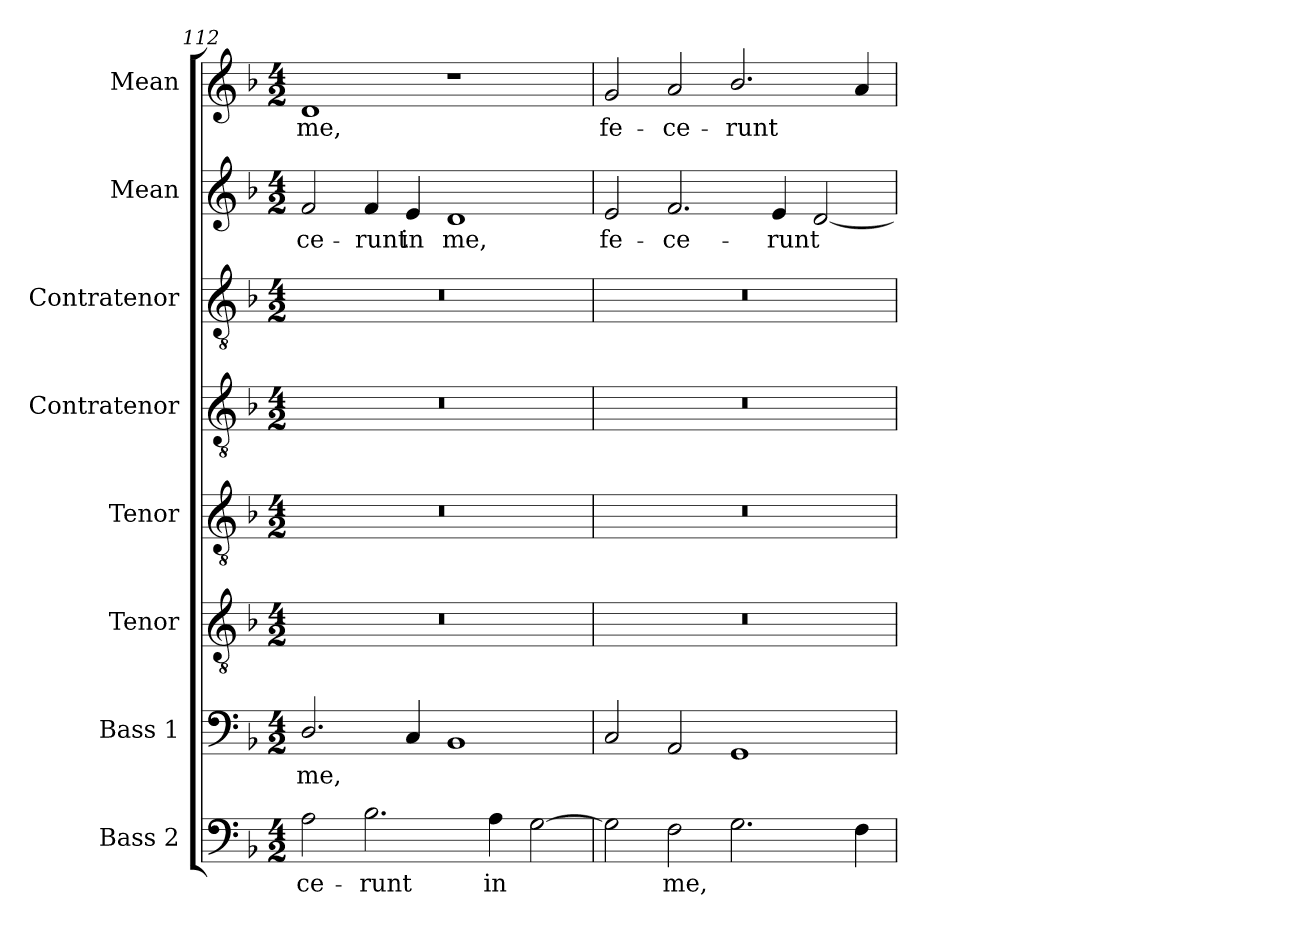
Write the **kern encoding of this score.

**kern	**text	**kern	**text	**kern	**kern	**kern	**kern	**kern	**text	**kern	**text
*part8	*part8	*part7	*part7	*part6	*part5	*part4	*part3	*part2	*part2	*part1	*part1
*staff8	*staff8	*staff7	*staff7	*staff6	*staff5	*staff4	*staff3	*staff2	*staff2	*staff1	*staff1
*I"Bass 2	*	*I"Bass 1	*	*I"Tenor	*I"Tenor	*I"Contratenor	*I"Contratenor	*I"Mean	*	*I"Mean	*
*I'B2.	*	*I'B1.	*	*I'T.	*I'T.	*I'Ct.	*I'Ct.	*I'M.	*	*I'M.	*
*clefF4	*	*clefF4	*	*clefGv2	*clefGv2	*clefGv2	*clefGv2	*clefG2	*	*clefG2	*
*	*	*	*	*ITrd7c12	*ITrd7c12	*ITrd7c12	*ITrd7c12	*	*	*	*
*k[b-]	*	*k[b-]	*	*k[b-]	*k[b-]	*k[b-]	*k[b-]	*k[b-]	*	*k[b-]	*
*F:	*	*F:	*	*F:	*F:	*F:	*F:	*F:	*	*F:	*
*M4/2	*	*M4/2	*	*M4/2	*M4/2	*M4/2	*M4/2	*M4/2	*	*M4/2	*
=112	=112	=112	=112	=112	=112	=112	=112	=112	=112	=112	=112
!	!LO:LY:b:color=#000000	!	!	!	!	!	!	!	!	!	!
!	!	!	!LO:LY:b:color=#000000	!LO:N:vis=1	!LO:N:vis=1	!LO:N:vis=1	!LO:N:vis=1	!	!	!	!
!	!	!	!	!	!	!	!	!	!LO:LY:b:color=#000000	!	!
!	!	!	!	!	!	!	!	!	!	!	!LO:LY:b:color=#000000
2Ai\	-ce-	2.Di/	me,	0r	0r	0r	0r	2fi/	-ce-	1di	me,
!	!LO:LY:b:color=#000000	!	!	!	!	!	!	!	!	!	!
!	!	!	!	!	!	!	!	!	!LO:LY:b:color=#000000	!	!
2.B-i\	-runt	.	.	.	.	.	.	4fi/	-runt	.	.
!	!	!	!	!	!	!	!	!	!LO:LY:b:color=#000000	!	!
.	.	4Ci/	.	.	.	.	.	4ei/	in	.	.
!	!	!	!	!	!	!	!	!	!LO:LY:b:color=#000000	!	!
.	.	1BB-i	.	.	.	.	.	1di	me,	1r	.
!	!LO:LY:b:color=#000000	!	!	!	!	!	!	!	!	!	!
4Ai\	in	.	.	.	.	.	.	.	.	.	.
[2Gi\	.	.	.	.	.	.	.	.	.	.	.
!!LO:LB:g=z
=113	=113	=113	=113	=113	=113	=113	=113	=113	=113	=113	=113
!	!	!	!	!LO:N:vis=1	!LO:N:vis=1	!LO:N:vis=1	!LO:N:vis=1	!	!	!	!
!	!	!	!	!	!	!	!	!	!LO:LY:b:color=#000000	!	!
!	!	!	!	!	!	!	!	!	!	!	!LO:LY:b:color=#000000
2Gi\]	.	2Ci/	.	0r	0r	0r	0r	2ei/	fe-	2gi/	fe-
!	!LO:LY:b:color=#000000	!	!	!	!	!	!	!	!	!	!
!	!	!	!	!	!	!	!	!	!LO:LY:b:color=#000000	!	!
!	!	!	!	!	!	!	!	!	!	!	!LO:LY:b:color=#000000
2Fi\	me,	2AAi/	.	.	.	.	.	2.fi/	-ce-	2ai/	-ce-
!	!	!	!	!	!	!	!	!	!	!	!LO:LY:b:color=#000000
2.Gi\	.	1GGi	.	.	.	.	.	.	.	2.b-i/	-runt
!	!	!	!	!	!	!	!	!	!LO:LY:b:color=#000000	!	!
.	.	.	.	.	.	.	.	4ei/	-runt	.	.
.	.	.	.	.	.	.	.	[2di/	.	.	.
4Fi\	.	.	.	.	.	.	.	.	.	4ai/	.
=	=	=	=	=	=	=	=	=	=	=	=
*-	*-	*-	*-	*-	*-	*-	*-	*-	*-	*-	*-
